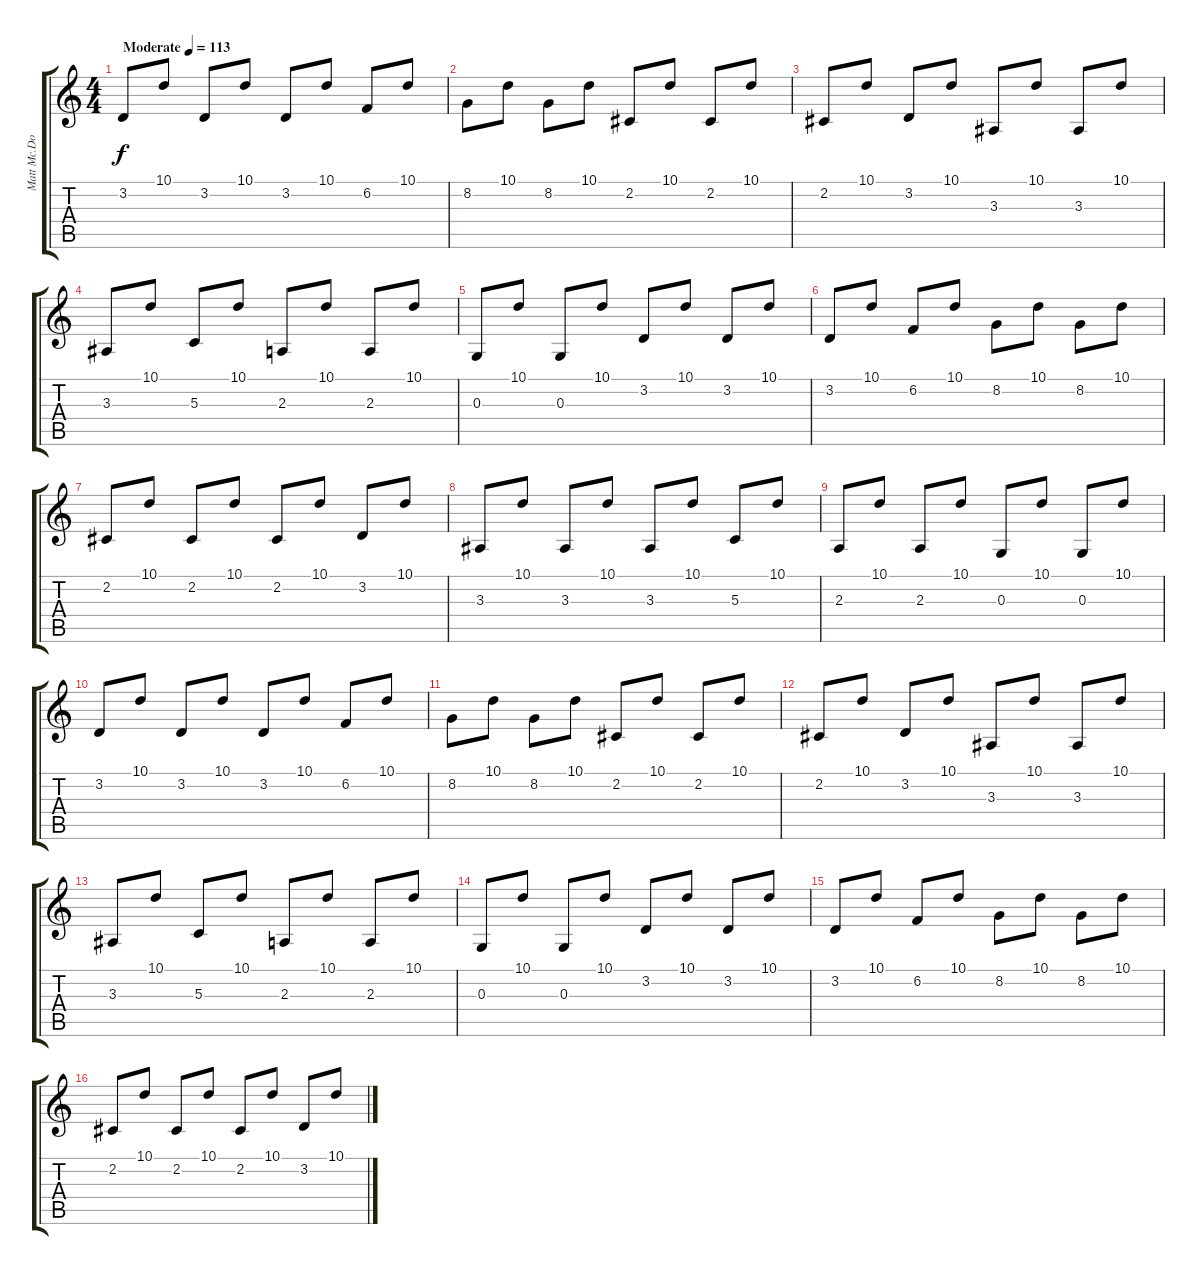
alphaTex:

\track ("Matt Mc.Donough" "Matt Mc.Do") {instrument tinklebell}
\staff {score tabs}
\tuning (E4 B3 G3 D3 A2 E2) {hide}
\ts (4 4)
\tempo (113 "Moderate")
\clef g2
\ks c
3.2.8{dy f volume 3 instrument tinklebell} 10.1.8{volume 4} 3.2.8{volume 5} 10.1.8{volume 6} 3.2.8{volume 7} 10.1.8{volume 8} 6.2.8{volume 12} 10.1.8{volume 13} |
8.2.8{volume 14} 10.1.8 8.2.8 10.1.8 2.2.8 10.1.8 2.2.8 10.1.8 |
2.2.8 10.1.8 3.2.8 10.1.8 3.3.8 10.1.8 3.3.8 10.1.8 |
3.3.8 10.1.8 5.3.8 10.1.8 2.3.8 10.1.8 2.3.8 10.1.8 |
0.3.8 10.1.8 0.3.8 10.1.8 3.2.8 10.1.8 3.2.8 10.1.8 |
3.2.8 10.1.8 6.2.8 10.1.8 8.2.8 10.1.8 8.2.8 10.1.8 |
2.2.8 10.1.8 2.2.8 10.1.8 2.2.8 10.1.8 3.2.8 10.1.8 |
3.3.8 10.1.8 3.3.8 10.1.8 3.3.8 10.1.8 5.3.8 10.1.8 |
2.3.8 10.1.8 2.3.8 10.1.8 0.3.8 10.1.8 0.3.8 10.1.8 |
3.2.8 10.1.8 3.2.8 10.1.8 3.2.8 10.1.8 6.2.8 10.1.8 |
8.2.8 10.1.8 8.2.8 10.1.8 2.2.8 10.1.8 2.2.8 10.1.8 |
2.2.8 10.1.8 3.2.8 10.1.8 3.3.8 10.1.8 3.3.8 10.1.8 |
3.3.8 10.1.8 5.3.8 10.1.8 2.3.8 10.1.8 2.3.8 10.1.8 |
0.3.8 10.1.8 0.3.8 10.1.8 3.2.8{volume 0} 10.1.8 3.2.8 10.1.8 |
3.2.8 10.1.8 6.2.8 10.1.8 8.2.8 10.1.8 8.2.8 10.1.8 |
2.2.8 10.1.8 2.2.8 10.1.8 2.2.8 10.1.8 3.2.8 10.1.8
